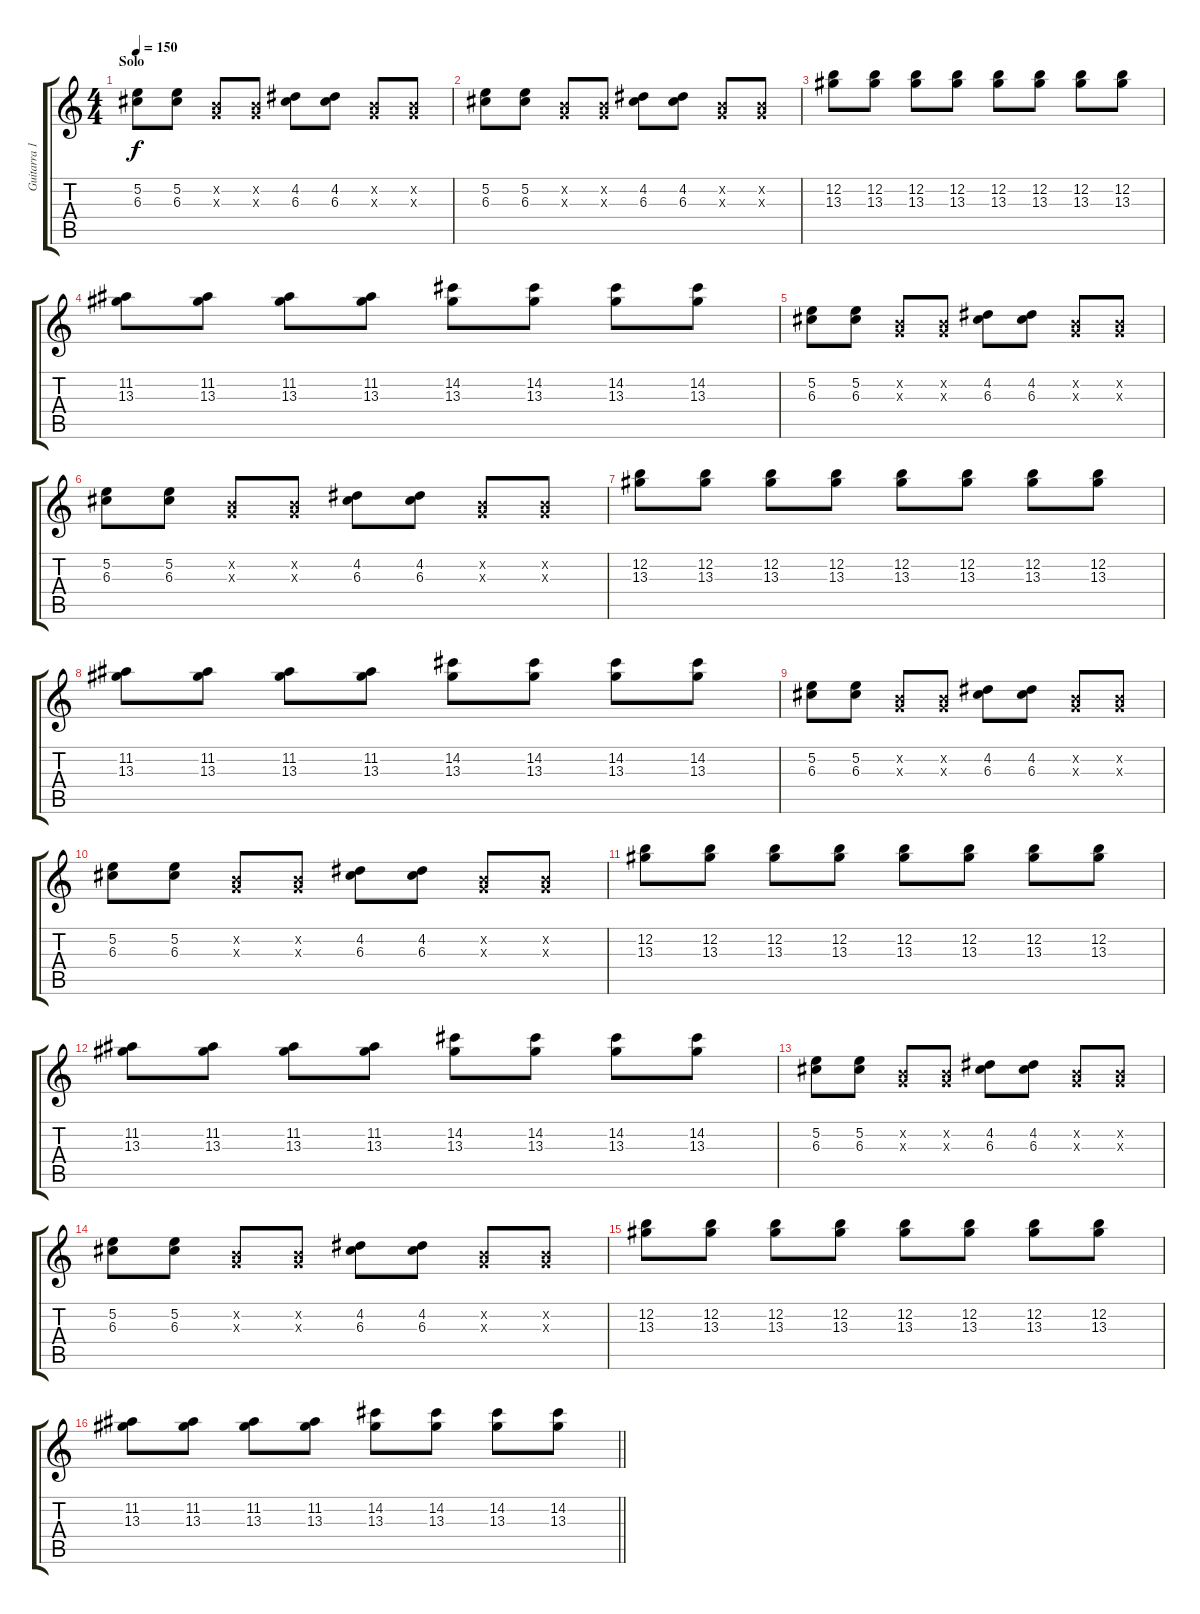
\track ("Guitarra 1" "Guitarra 1") {instrument overdrivenguitar}
\staff {score tabs}
\tuning (E4 B3 G3 D3 A2 E2) {hide}
\ts (4 4)
\section ("" "Solo")
\tempo 150
\clef g2
\ks c
(5.2 6.3).8{dy f} (5.2 6.3).8 (0.2{x} 0.3{x}).8 (0.2{x} 0.3{x}).8 (4.2 6.3).8 (4.2 6.3).8 (0.2{x} 0.3{x}).8 (0.2{x} 0.3{x}).8 |
(5.2 6.3).8 (5.2 6.3).8 (0.2{x} 0.3{x}).8 (0.2{x} 0.3{x}).8 (4.2 6.3).8 (4.2 6.3).8 (0.2{x} 0.3{x}).8 (0.2{x} 0.3{x}).8 |
(12.2 13.3).8 (12.2 13.3).8 (12.2 13.3).8 (12.2 13.3).8 (12.2 13.3).8 (12.2 13.3).8 (12.2 13.3).8 (12.2 13.3).8 |
(11.2 13.3).8 (11.2 13.3).8 (11.2 13.3).8 (11.2 13.3).8 (14.2 13.3).8 (14.2 13.3).8 (14.2 13.3).8 (14.2 13.3).8 |
(5.2 6.3).8 (5.2 6.3).8 (0.2{x} 0.3{x}).8 (0.2{x} 0.3{x}).8 (4.2 6.3).8 (4.2 6.3).8 (0.2{x} 0.3{x}).8 (0.2{x} 0.3{x}).8 |
(5.2 6.3).8 (5.2 6.3).8 (0.2{x} 0.3{x}).8 (0.2{x} 0.3{x}).8 (4.2 6.3).8 (4.2 6.3).8 (0.2{x} 0.3{x}).8 (0.2{x} 0.3{x}).8 |
(12.2 13.3).8 (12.2 13.3).8 (12.2 13.3).8 (12.2 13.3).8 (12.2 13.3).8 (12.2 13.3).8 (12.2 13.3).8 (12.2 13.3).8 |
(11.2 13.3).8 (11.2 13.3).8 (11.2 13.3).8 (11.2 13.3).8 (14.2 13.3).8 (14.2 13.3).8 (14.2 13.3).8 (14.2 13.3).8 |
(5.2 6.3).8 (5.2 6.3).8 (0.2{x} 0.3{x}).8 (0.2{x} 0.3{x}).8 (4.2 6.3).8 (4.2 6.3).8 (0.2{x} 0.3{x}).8 (0.2{x} 0.3{x}).8 |
(5.2 6.3).8 (5.2 6.3).8 (0.2{x} 0.3{x}).8 (0.2{x} 0.3{x}).8 (4.2 6.3).8 (4.2 6.3).8 (0.2{x} 0.3{x}).8 (0.2{x} 0.3{x}).8 |
(12.2 13.3).8 (12.2 13.3).8 (12.2 13.3).8 (12.2 13.3).8 (12.2 13.3).8 (12.2 13.3).8 (12.2 13.3).8 (12.2 13.3).8 |
(11.2 13.3).8 (11.2 13.3).8 (11.2 13.3).8 (11.2 13.3).8 (14.2 13.3).8 (14.2 13.3).8 (14.2 13.3).8 (14.2 13.3).8 |
(5.2 6.3).8 (5.2 6.3).8 (0.2{x} 0.3{x}).8 (0.2{x} 0.3{x}).8 (4.2 6.3).8 (4.2 6.3).8 (0.2{x} 0.3{x}).8 (0.2{x} 0.3{x}).8 |
(5.2 6.3).8 (5.2 6.3).8 (0.2{x} 0.3{x}).8 (0.2{x} 0.3{x}).8 (4.2 6.3).8 (4.2 6.3).8 (0.2{x} 0.3{x}).8 (0.2{x} 0.3{x}).8 |
(12.2 13.3).8 (12.2 13.3).8 (12.2 13.3).8 (12.2 13.3).8 (12.2 13.3).8 (12.2 13.3).8 (12.2 13.3).8 (12.2 13.3).8 |
\barLineRight lightlight
(11.2 13.3).8 (11.2 13.3).8 (11.2 13.3).8 (11.2 13.3).8 (14.2 13.3).8 (14.2 13.3).8 (14.2 13.3).8 (14.2 13.3).8
